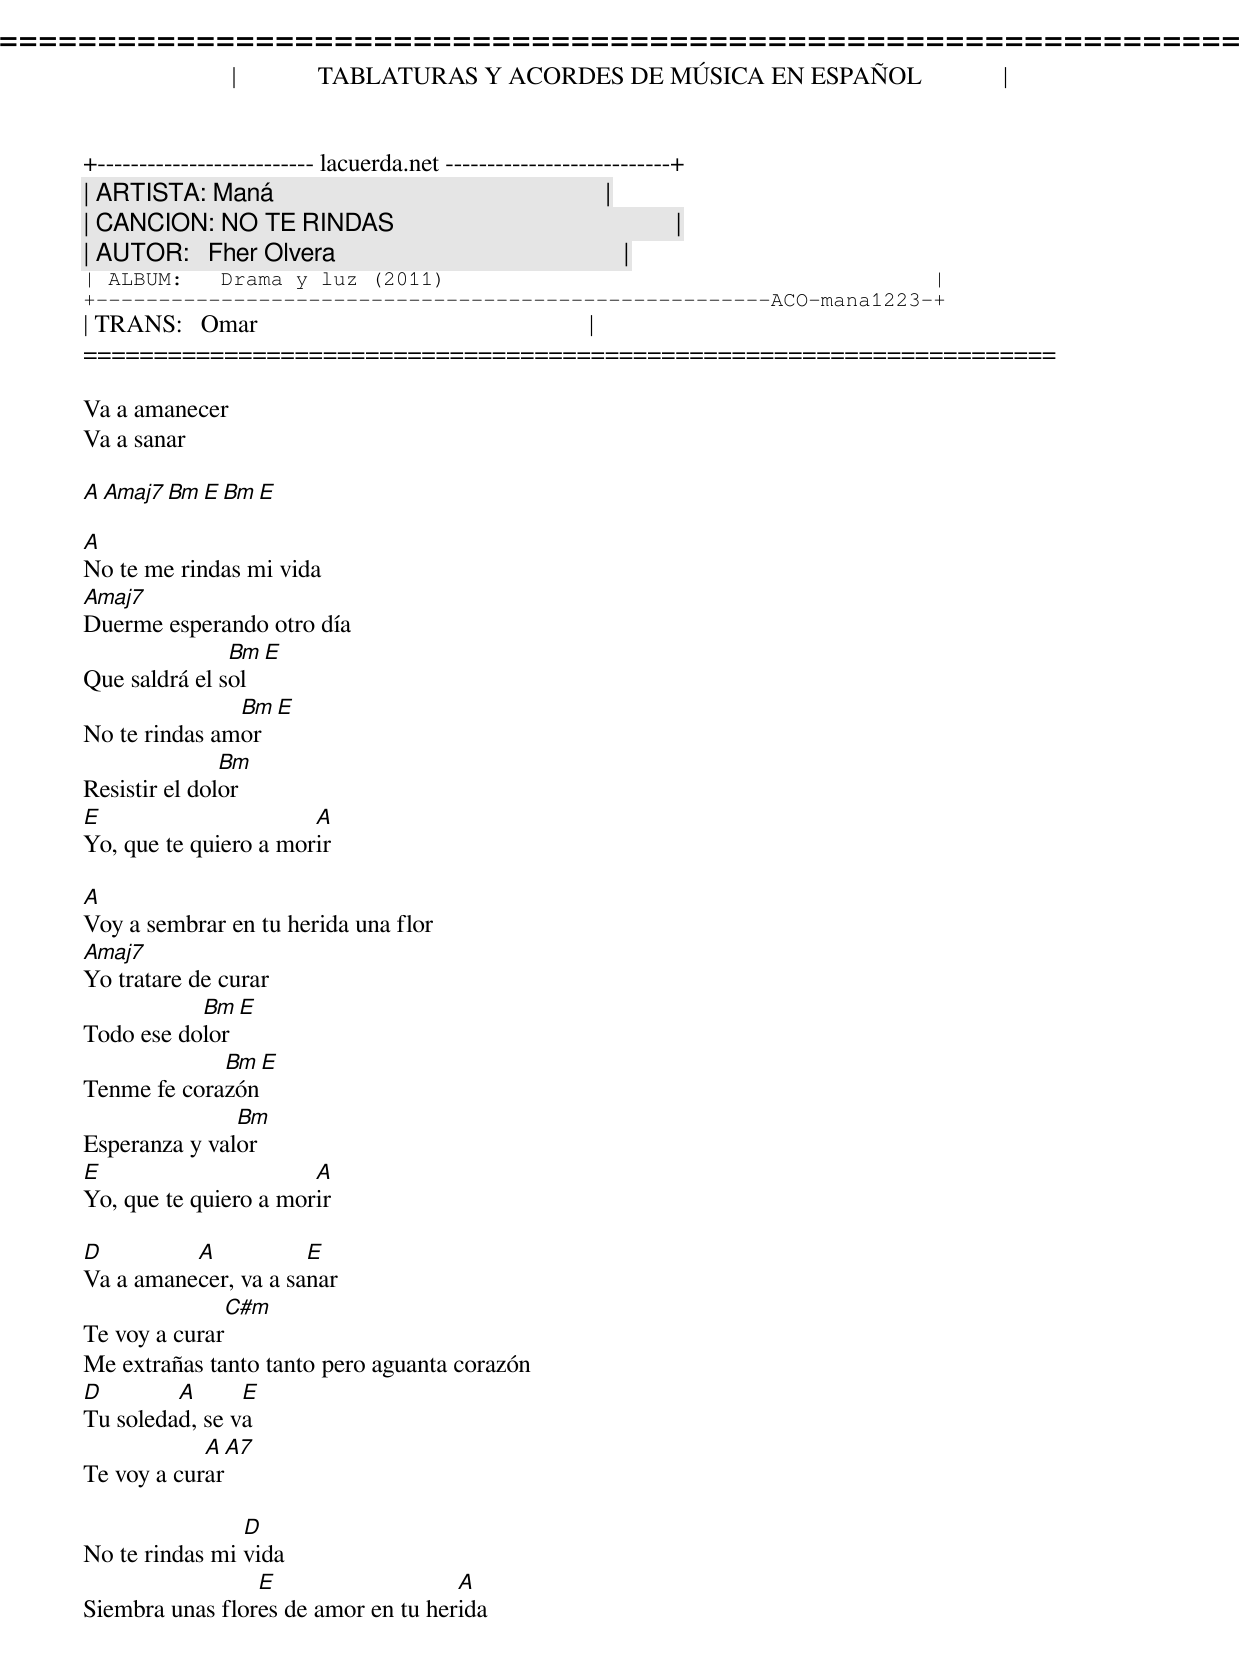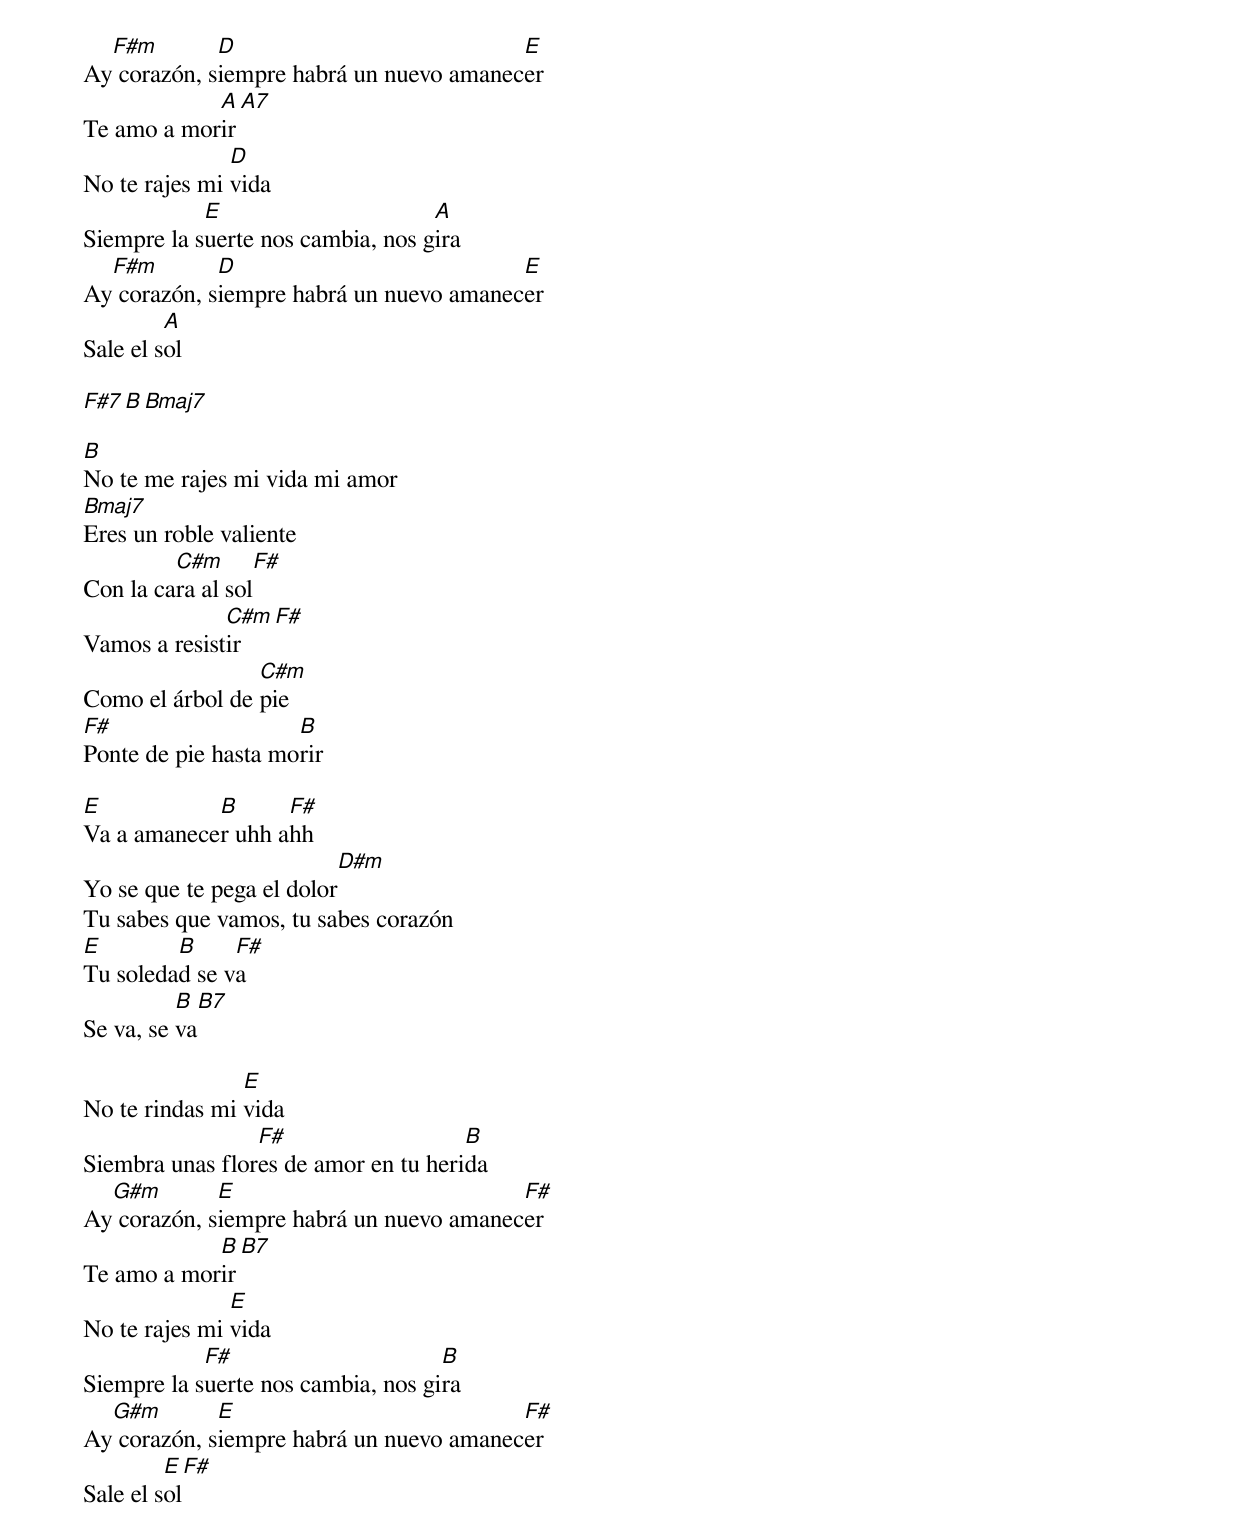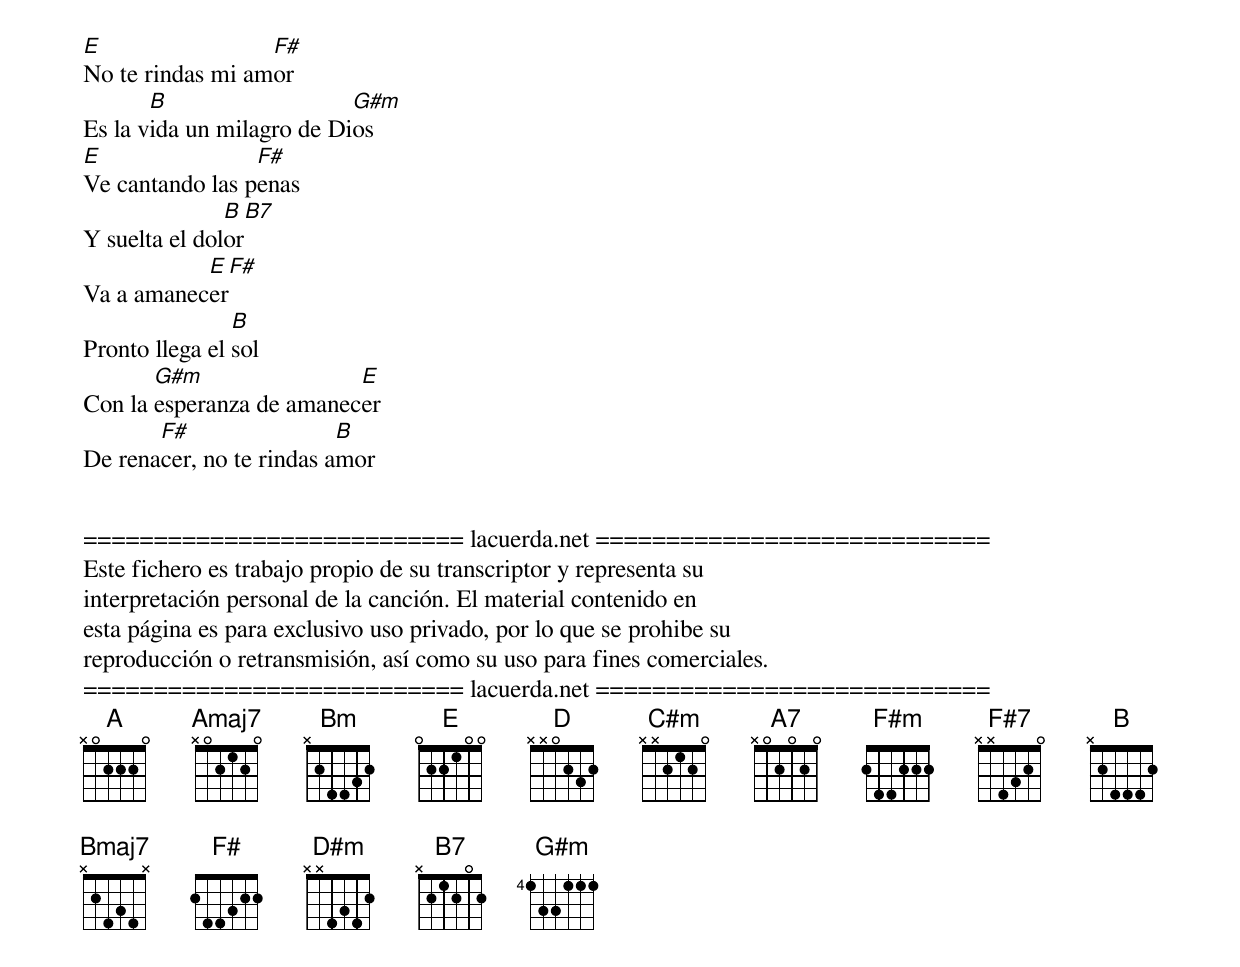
=====================================================================
|             TABLATURAS Y ACORDES DE MÚSICA EN ESPAÑOL             |
+-------------------------- lacuerda.net ---------------------------+
| ARTISTA: Maná                                                     |
| CANCION: NO TE RINDAS                                             |
| AUTOR:   Fher Olvera                                              |
| ALBUM:   Drama y luz (2011)                                       |
+------------------------------------------------------ACO-mana1223-+
| TRANS:   Omar                                                     |
=====================================================================

Va a amanecer
Va a sanar

A Amaj7 Bm E Bm E

A
No te me rindas mi vida
Amaj7
Duerme esperando otro día
               Bm E
Que saldrá el sol
               Bm E
No te rindas amor
               Bm
Resistir el dolor
E                      A
Yo, que te quiero a morir

A
Voy a sembrar en tu herida una flor
Amaj7
Yo tratare de curar
           Bm E
Todo ese dolor
             Bm E
Tenme fe corazón
               Bm
Esperanza y valor
E                      A
Yo, que te quiero a morir

D         A           E
Va a amanecer, va a sanar
               C#m
Te voy a curar
Me extrañas tanto tanto pero aguanta corazón
D        A      E
Tu soledad, se va
            A   A7
Te voy a curar

                D
No te rindas mi vida
                 E                   A
Siembra unas flores de amor en tu herida
  F#m        D                           E
Ay corazón, siempre habrá un nuevo amanecer
            A  A7
Te amo a morir
               D
No te rajes mi vida
            E                      A
Siempre la suerte nos cambia, nos gira
  F#m        D                           E
Ay corazón, siempre habrá un nuevo amanecer
         A
Sale el sol

F#7 B Bmaj7

B
No te me rajes mi vida mi amor
Bmaj7
Eres un roble valiente
         C#m       F#
Con la cara al sol
              C#m F#
Vamos a resistir
                 C#m
Como el árbol de pie
F#                   B
Ponte de pie hasta morir

E           B      F#
Va a amanecer uhh ahh
                           D#m
Yo se que te pega el dolor
Tu sabes que vamos, tu sabes corazón
E        B     F#
Tu soledad se va
          B   B7
Se va, se va

                E
No te rindas mi vida
                 F#                   B
Siembra unas flores de amor en tu herida
  G#m        E                           F#
Ay corazón, siempre habrá un nuevo amanecer
            B  B7
Te amo a morir
               E
No te rajes mi vida
            F#                      B
Siempre la suerte nos cambia, nos gira
  G#m        E                           F#
Ay corazón, siempre habrá un nuevo amanecer
         E   F#
Sale el sol

E                 F#
No te rindas mi amor
       B                   G#m
Es la vida un milagro de Dios
E                F#
Ve cantando las penas
               B  B7
Y suelta el dolor
           E   F#
Va a amanecer
                B
Pronto llega el sol
       G#m                E
Con la esperanza de amanecer
       F#                 B
De renacer, no te rindas amor


=========================== lacuerda.net ============================
Este fichero es trabajo propio de su transcriptor y representa su
interpretación personal de la canción. El material contenido en
esta página es para exclusivo uso privado, por lo que se prohibe su
reproducción o retransmisión, así como su uso para fines comerciales.
=========================== lacuerda.net ============================
